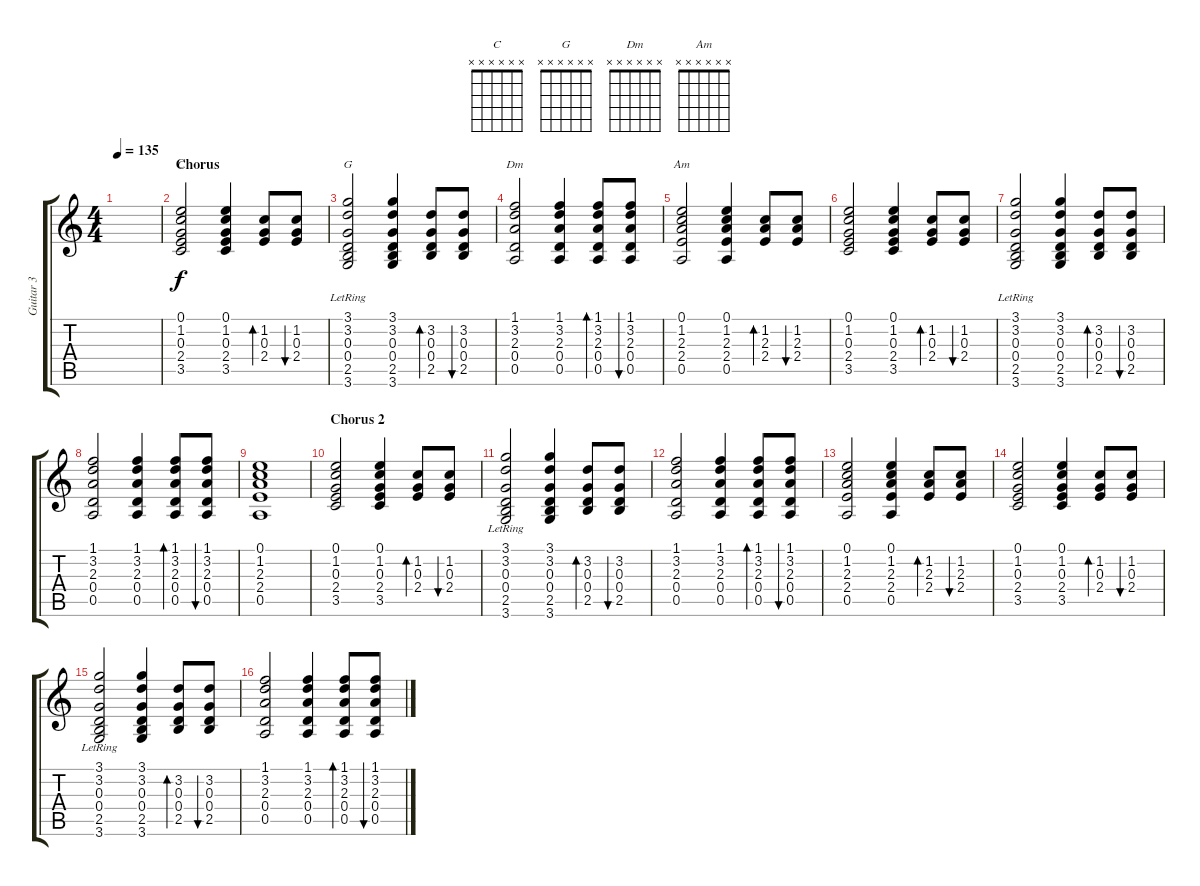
\track ("Guitar 3" "Guitar 3") {instrument acousticguitarnylon}
\staff {score tabs}
\tuning (E4 B3 G3 D3 A2 E2) {hide}
\chord ("C" x x x x x x)
\chord ("G" x x x x x x)
\chord ("Dm" x x x x x x)
\chord ("Am" x x x x x x)
\ts (4 4)
\tempo 135
\clef g2
\ks c
|
\section ("" "Chorus")
(0.1 1.2 0.3 2.4 3.5).2{ch "C"} (0.1 1.2 0.3 2.4 3.5).4 (1.2 0.3 2.4).8{bd 60} (1.2 0.3 2.4).8{bu 60} |
(3.1 3.2 0.3 0.4 2.5 3.6{lr}).2{ch "G"} (3.1 3.2 0.3 0.4 2.5 3.6).4 (3.2 0.3 0.4 2.5).8{bd 60} (3.2 0.3 0.4 2.5).8{bu 60} |
(1.1 3.2 2.3 0.4 0.5).2{ch "Dm"} (1.1 3.2 2.3 0.4 0.5).4 (1.1 3.2 2.3 0.4 0.5).8{bd 60} (1.1 3.2 2.3 0.4 0.5).8{bu 60} |
(0.1 1.2 2.3 2.4 0.5).2{ch "Am"} (0.1 1.2 2.3 2.4 0.5).4 (1.2 2.3 2.4).8{bd 60} (1.2 2.3 2.4).8{bu 60} |
(0.1 1.2 0.3 2.4 3.5).2 (0.1 1.2 0.3 2.4 3.5).4 (1.2 0.3 2.4).8{bd 60} (1.2 0.3 2.4).8{bu 60} |
(3.1 3.2 0.3 0.4 2.5 3.6{lr}).2 (3.1 3.2 0.3 0.4 2.5 3.6).4 (3.2 0.3 0.4 2.5).8{bd 60} (3.2 0.3 0.4 2.5).8{bu 60} |
(1.1 3.2 2.3 0.4 0.5).2 (1.1 3.2 2.3 0.4 0.5).4 (1.1 3.2 2.3 0.4 0.5).8{bd 60} (1.1 3.2 2.3 0.4 0.5).8{bu 60} |
(0.1 1.2 2.3 2.4 0.5).1 |
\section ("" "Chorus 2")
(0.1 1.2 0.3 2.4 3.5).2 (0.1 1.2 0.3 2.4 3.5).4 (1.2 0.3 2.4).8{bd 60} (1.2 0.3 2.4).8{bu 60} |
(3.1 3.2 0.3 0.4 2.5 3.6{lr}).2 (3.1 3.2 0.3 0.4 2.5 3.6).4 (3.2 0.3 0.4 2.5).8{bd 60} (3.2 0.3 0.4 2.5).8{bu 60} |
(1.1 3.2 2.3 0.4 0.5).2 (1.1 3.2 2.3 0.4 0.5).4 (1.1 3.2 2.3 0.4 0.5).8{bd 60} (1.1 3.2 2.3 0.4 0.5).8{bu 60} |
(0.1 1.2 2.3 2.4 0.5).2 (0.1 1.2 2.3 2.4 0.5).4 (1.2 2.3 2.4).8{bd 60} (1.2 2.3 2.4).8{bu 60} |
(0.1 1.2 0.3 2.4 3.5).2 (0.1 1.2 0.3 2.4 3.5).4 (1.2 0.3 2.4).8{bd 60} (1.2 0.3 2.4).8{bu 60} |
(3.1 3.2 0.3 0.4 2.5 3.6{lr}).2 (3.1 3.2 0.3 0.4 2.5 3.6).4 (3.2 0.3 0.4 2.5).8{bd 60} (3.2 0.3 0.4 2.5).8{bu 60} |
(1.1 3.2 2.3 0.4 0.5).2 (1.1 3.2 2.3 0.4 0.5).4 (1.1 3.2 2.3 0.4 0.5).8{bd 60} (1.1 3.2 2.3 0.4 0.5).8{bu 60}
